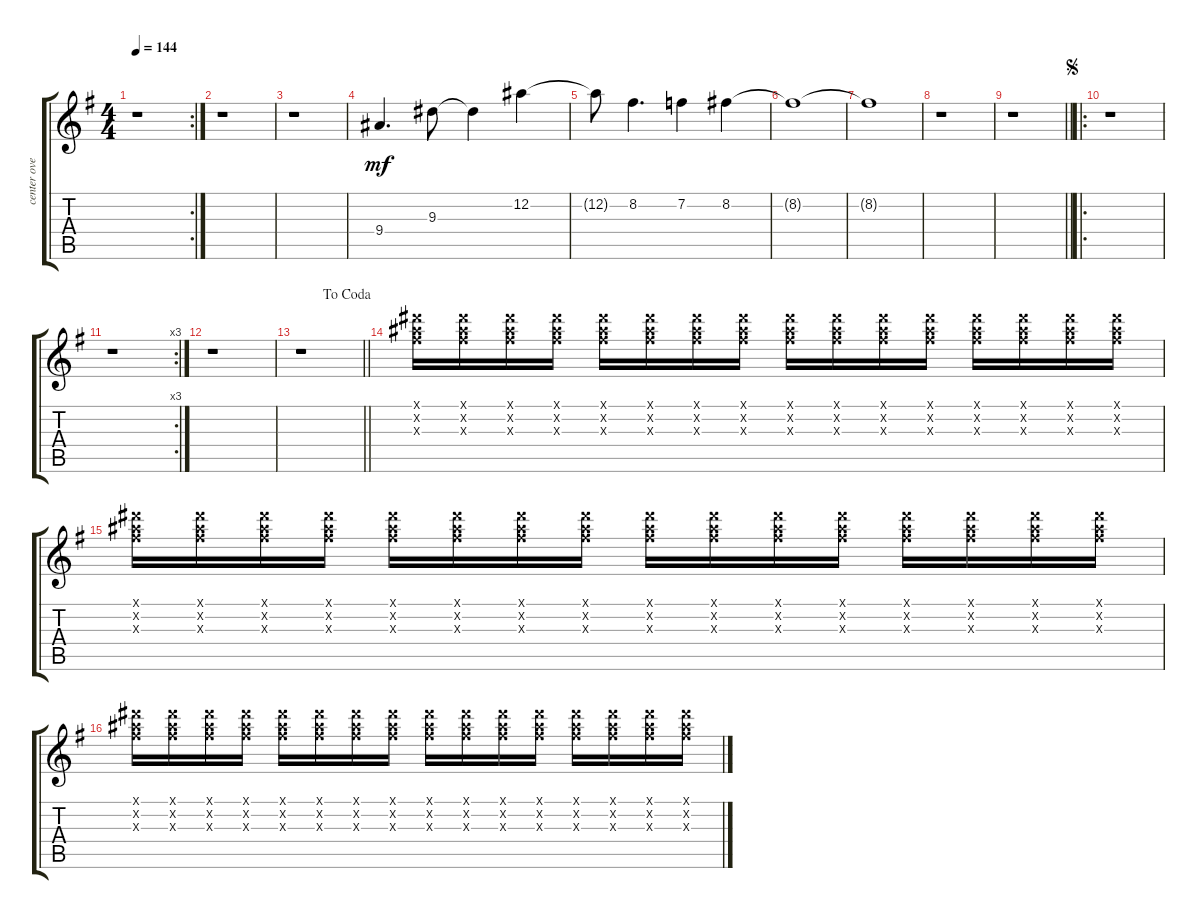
\track ("center overdub" "center ove") {instrument distortionguitar}
\staff {score tabs}
\tuning (Eb4 Bb3 Gb3 Db3 Ab2 Eb2) {hide}
\rc 2
\ts (4 4)
\tempo 144
\clef g2
\ks g
r.1{dy mf} |
r.1 |
r.1 |
9.4.4{d} 9.3.8 9.3{t}.4 12.2.4 |
12.2{t}.8 8.2.4{d} 7.2.4 8.2.4 |
8.2{t}.1 |
8.2{t}.1 |
r.1 |
\barLineRight lightlight
r.1 |
\ro
\jump segno
r.1 |
\rc 3
r.1 |
r.1 |
\jump dacoda
\barLineRight lightlight
r.1 |
(12.1{x} 12.2{x} 12.3{x}).16 (12.1{x} 12.2{x} 12.3{x}).16 (12.1{x} 12.2{x} 12.3{x}).16 (12.1{x} 12.2{x} 12.3{x}).16 (12.1{x} 12.2{x} 12.3{x}).16 (12.1{x} 12.2{x} 12.3{x}).16 (12.1{x} 12.2{x} 12.3{x}).16 (12.1{x} 12.2{x} 12.3{x}).16 (12.1{x} 12.2{x} 12.3{x}).16 (12.1{x} 12.2{x} 12.3{x}).16 (12.1{x} 12.2{x} 12.3{x}).16 (12.1{x} 12.2{x} 12.3{x}).16 (12.1{x} 12.2{x} 12.3{x}).16 (12.1{x} 12.2{x} 12.3{x}).16 (12.1{x} 12.2{x} 12.3{x}).16 (12.1{x} 12.2{x} 12.3{x}).16 |
(12.1{x} 12.2{x} 12.3{x}).16 (12.1{x} 12.2{x} 12.3{x}).16 (12.1{x} 12.2{x} 12.3{x}).16 (12.1{x} 12.2{x} 12.3{x}).16 (12.1{x} 12.2{x} 12.3{x}).16 (12.1{x} 12.2{x} 12.3{x}).16 (12.1{x} 12.2{x} 12.3{x}).16 (12.1{x} 12.2{x} 12.3{x}).16 (12.1{x} 12.2{x} 12.3{x}).16 (12.1{x} 12.2{x} 12.3{x}).16 (12.1{x} 12.2{x} 12.3{x}).16 (12.1{x} 12.2{x} 12.3{x}).16 (12.1{x} 12.2{x} 12.3{x}).16 (12.1{x} 12.2{x} 12.3{x}).16 (12.1{x} 12.2{x} 12.3{x}).16 (12.1{x} 12.2{x} 12.3{x}).16 |
(12.1{x} 12.2{x} 12.3{x}).16 (12.1{x} 12.2{x} 12.3{x}).16 (12.1{x} 12.2{x} 12.3{x}).16 (12.1{x} 12.2{x} 12.3{x}).16 (12.1{x} 12.2{x} 12.3{x}).16 (12.1{x} 12.2{x} 12.3{x}).16 (12.1{x} 12.2{x} 12.3{x}).16 (12.1{x} 12.2{x} 12.3{x}).16 (12.1{x} 12.2{x} 12.3{x}).16 (12.1{x} 12.2{x} 12.3{x}).16 (12.1{x} 12.2{x} 12.3{x}).16 (12.1{x} 12.2{x} 12.3{x}).16 (12.1{x} 12.2{x} 12.3{x}).16 (12.1{x} 12.2{x} 12.3{x}).16 (12.1{x} 12.2{x} 12.3{x}).16 (12.1{x} 12.2{x} 12.3{x}).16
